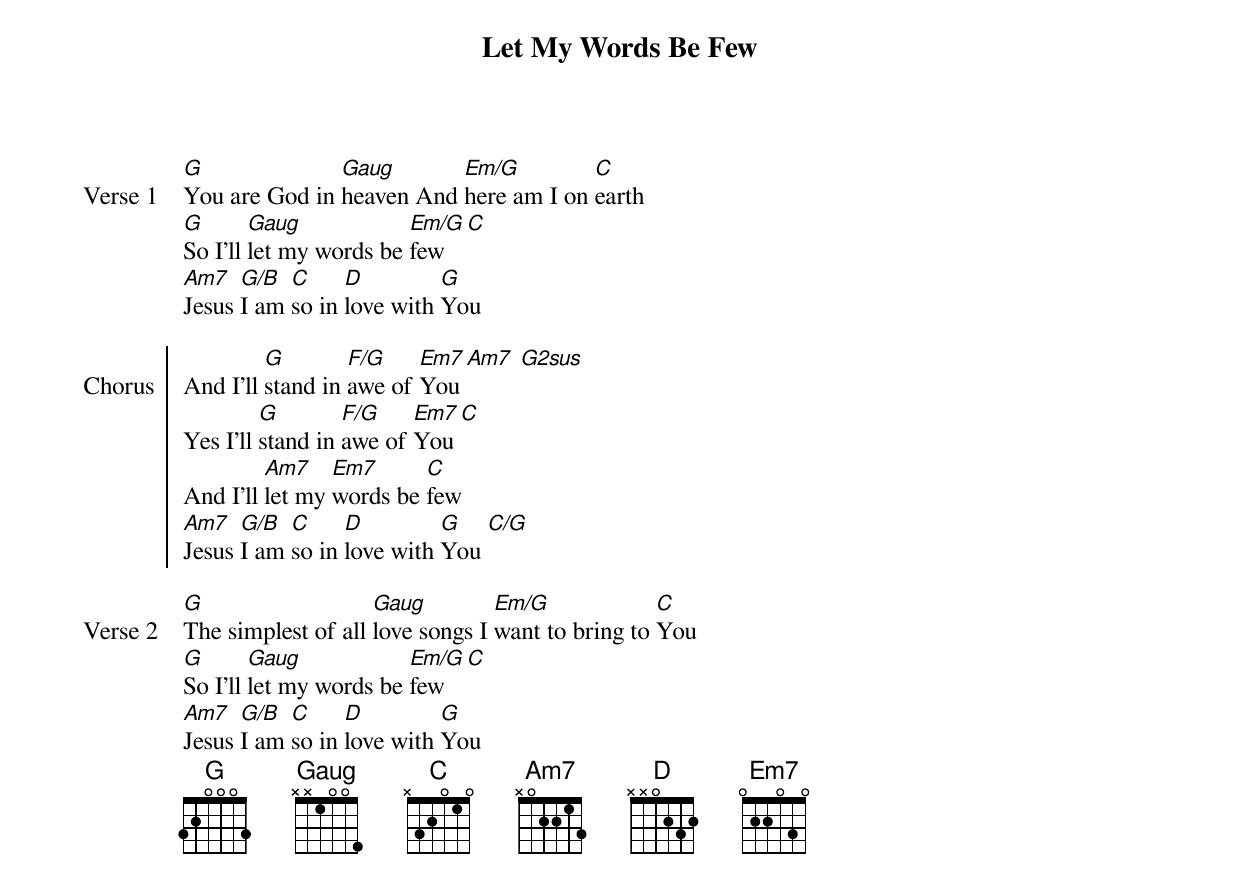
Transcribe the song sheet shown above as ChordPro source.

{title: Let My Words Be Few}
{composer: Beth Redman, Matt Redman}
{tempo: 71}
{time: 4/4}
{transpose: }
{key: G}

{start_of_verse: Verse 1}
[G]You are God in [Gaug]heaven And [Em/G]here am I on [C]earth
[G]So I'll [Gaug]let my words be [Em/G]few [C]
[Am7]Jesus [G/B]I am [C]so in [D]love with [G]You
{end_of_verse: Verse 1}

{soc: Chorus}
And I'll [G]stand in [F/G]awe of [Em7]You [Am7] [G2sus]
Yes I'll [G]stand in [F/G]awe of [Em7]You [C]
And I'll [Am7]let my [Em7]words be [C]few
[Am7]Jesus [G/B]I am [C]so in [D]love with [G]You [C/G]
{eoc: Chorus}

{start_of_verse: Verse 2}
[G]The simplest of all [Gaug]love songs I [Em/G]want to bring to [C]You
[G]So I'll [Gaug]let my words be [Em/G]few [C]
[Am7]Jesus [G/B]I am [C]so in [D]love with [G]You
{end_of_verse: Verse 2}
